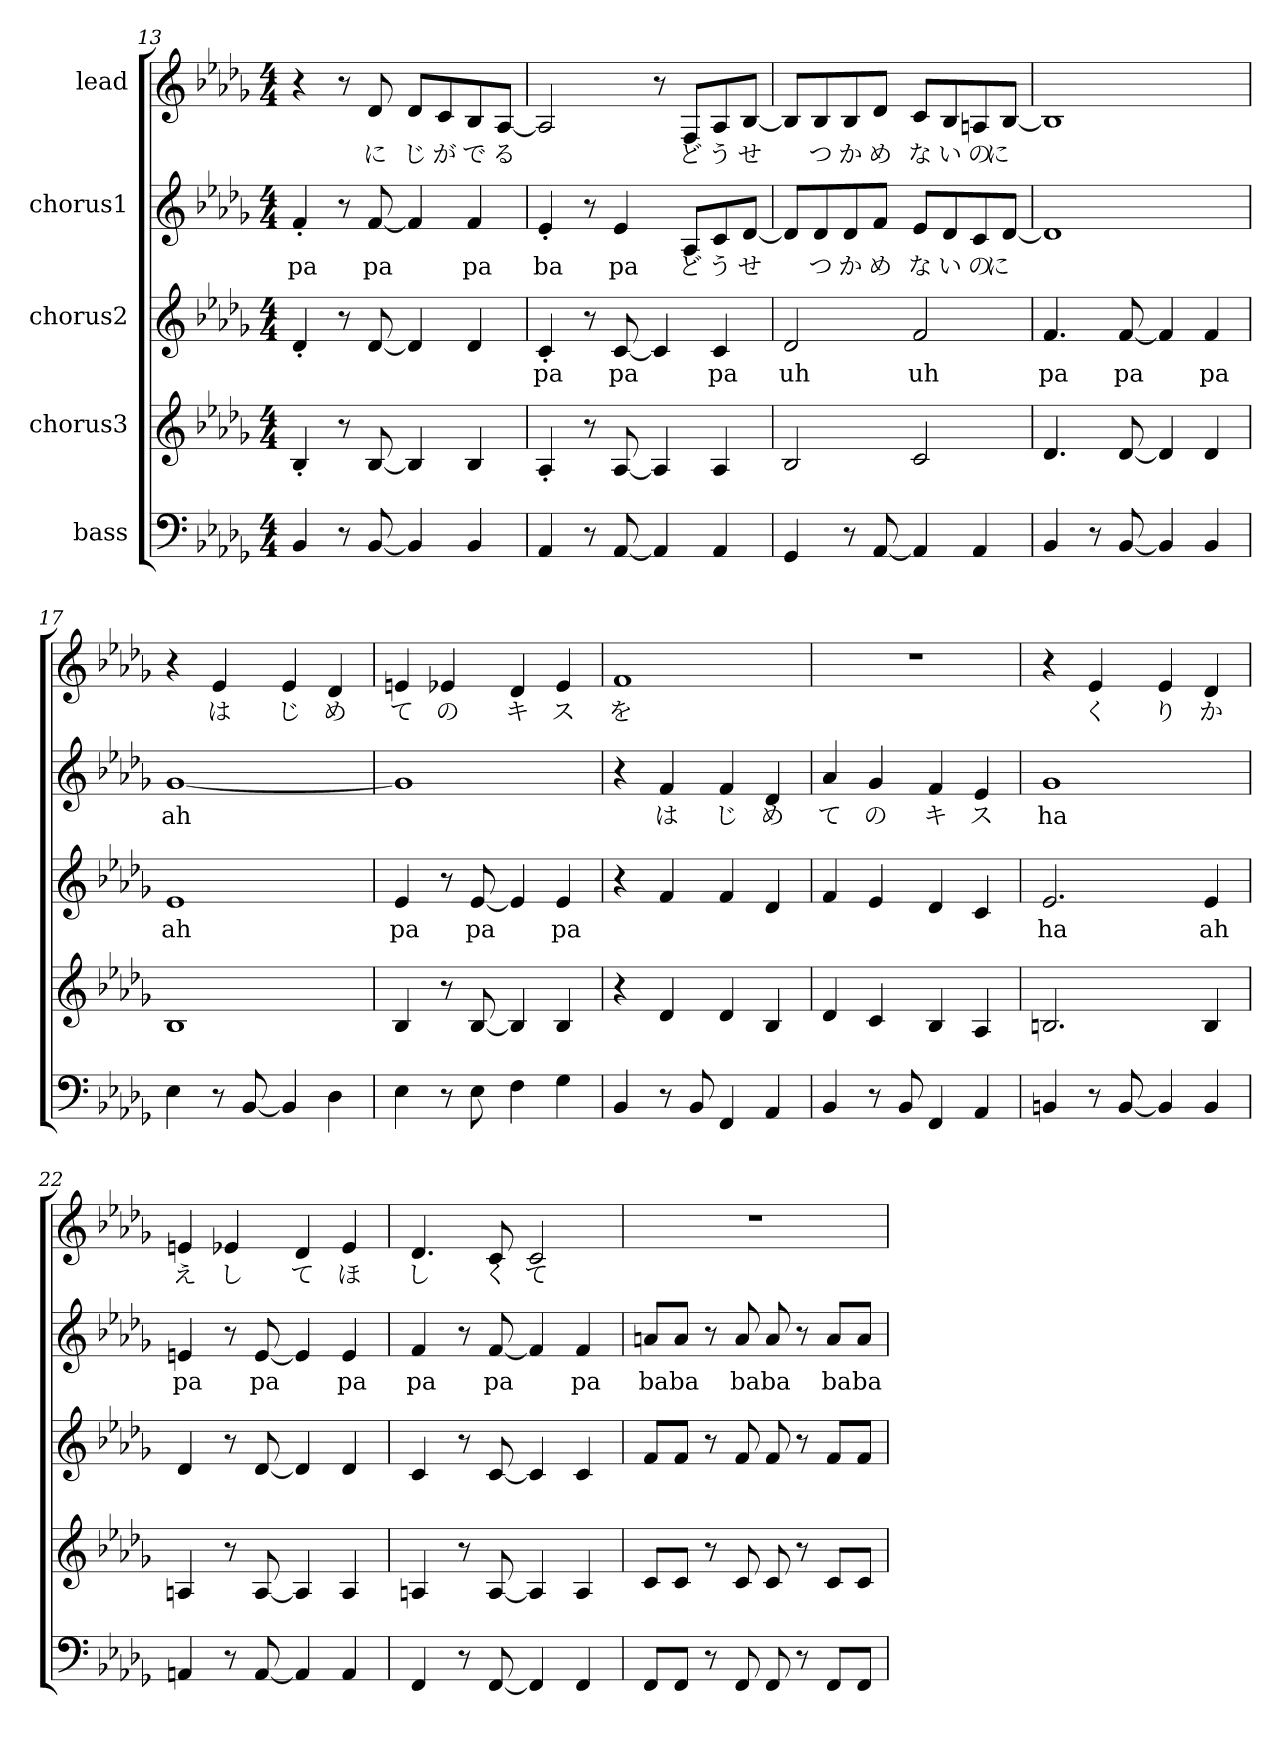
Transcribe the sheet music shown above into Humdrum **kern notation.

**kern	**kern	**kern	**text	**kern	**text	**kern	**text
*part5	*part4	*part3	*part3	*part2	*part2	*part1	*part1
*staff5	*staff4	*staff3	*staff3	*staff2	*staff2	*staff1	*staff1
*I"bass	*I"chorus3	*I"chorus2	*	*I"chorus1	*	*I"lead	*
*clefF4	*clefG2	*clefG2	*	*clefG2	*	*clefG2	*
*k[b-e-a-d-g-]	*k[b-e-a-d-g-]	*k[b-e-a-d-g-]	*	*k[b-e-a-d-g-]	*	*k[b-e-a-d-g-]	*
*M4/4	*M4/4	*M4/4	*	*M4/4	*	*M4/4	*
=13	=13	=13	=13	=13	=13	=13	=13
4BB-	4B-'	4d-'	.	4f'	pa	4r	.
8r	8r	8r	.	8r	.	8r	.
[8BB-	[8B-	[8d-	.	[8f	pa	8d-	に
4BB-]	4B-]	4d-]	.	4f]	.	8d-L	じ
.	.	.	.	.	.	8c	が
4BB-	4B-	4d-	.	4f	pa	8B-	で
.	.	.	.	.	.	[8A-J	る
=14	=14	=14	=14	=14	=14	=14	=14
4AA-	4A-'	4c'	pa	4e-'	ba	2A-]	.
8r	8r	8r	.	8r	.	.	.
[8AA-	[8A-	[8c	pa	4e-	pa	.	.
4AA-]	4A-]	4c]	.	.	.	8r	.
.	.	.	.	8A-L	ど	8FL	ど
4AA-	4A-	4c	pa	8c	う	8A-	う
.	.	.	.	[8d-J	せ	[8B-J	せ
=15	=15	=15	=15	=15	=15	=15	=15
4GG-	2B-	2d-	uh	8d-L]	.	8B-L]	.
.	.	.	.	8d-	つ	8B-	つ
8r	.	.	.	8d-	か	8B-	か
[8AA-	.	.	.	8fJ	め	8d-J	め
4AA-]	2c	2f	uh	8e-L	な	8cL	な
.	.	.	.	8d-	い	8B-	い
4AA-	.	.	.	8c	の	8An	の
.	.	.	.	[8d-J	に	[8B-J	に
=16	=16	=16	=16	=16	=16	=16	=16
4BB-	4.d-	4.f	pa	1d-]	.	1B-]	.
8r	.	.	.	.	.	.	.
[8BB-	[8d-	[8f	pa	.	.	.	.
4BB-]	4d-]	4f]	.	.	.	.	.
4BB-	4d-	4f	pa	.	.	.	.
=17	=17	=17	=17	=17	=17	=17	=17
4E-	1B-	1e-	ah	[1g-	ah	4r	.
8r	.	.	.	.	.	4e-	は
[8BB-	.	.	.	.	.	.	.
4BB-]	.	.	.	.	.	4e-	じ
4D-	.	.	.	.	.	4d-	め
=18	=18	=18	=18	=18	=18	=18	=18
4E-	4B-	4e-	pa	1g-]	.	4en	て
8r	8r	8r	.	.	.	4e-X	の
8E-	[8B-	[8e-	pa	.	.	.	.
4F	4B-]	4e-]	.	.	.	4d-	キ
4G-	4B-	4e-	pa	.	.	4e-	ス
=19	=19	=19	=19	=19	=19	=19	=19
4BB-	4r	4r	.	4r	.	1f	を
8r	4d-	4f	.	4f	は	.	.
8BB-	.	.	.	.	.	.	.
4FF	4d-	4f	.	4f	じ	.	.
4AA-	4B-	4d-	.	4d-	め	.	.
=20	=20	=20	=20	=20	=20	=20	=20
4BB-	4d-	4f	.	4a-	て	1r	.
8r	4c	4e-	.	4g-	の	.	.
8BB-	.	.	.	.	.	.	.
4FF	4B-	4d-	.	4f	キ	.	.
4AA-	4A-	4c	.	4e-	ス	.	.
=21	=21	=21	=21	=21	=21	=21	=21
4BBn	2.Bn	2.e-	ha	1g-	ha	4r	.
8r	.	.	.	.	.	4e-	く
[8BB	.	.	.	.	.	.	.
4BB]	.	.	.	.	.	4e-	り
4BB	4B	4e-	ah	.	.	4d-	か
=22	=22	=22	=22	=22	=22	=22	=22
4AAn	4An	4d-	.	4en	pa	4en	え
8r	8r	8r	.	8r	.	4e-X	し
[8AA	[8A	[8d-	.	[8e	pa	.	.
4AA]	4A]	4d-]	.	4e]	.	4d-	て
4AA	4A	4d-	.	4e	pa	4e-	ほ
=23	=23	=23	=23	=23	=23	=23	=23
4FF	4An	4c	.	4f	pa	4.d-	し
8r	8r	8r	.	8r	.	.	.
[8FF	[8A	[8c	.	[8f	pa	8c	く
4FF]	4A]	4c]	.	4f]	.	2c	て
4FF	4A	4c	.	4f	pa	.	.
=24	=24	=24	=24	=24	=24	=24	=24
8FFL	8cL	8fL	.	8anL	ba	1r	.
8FFJ	8cJ	8fJ	.	8aJ	ba	.	.
8r	8r	8r	.	8r	.	.	.
8FF	8c	8f	.	8a	ba	.	.
8FF	8c	8f	.	8a	ba	.	.
8r	8r	8r	.	8r	.	.	.
8FFL	8cL	8fL	.	8aL	ba	.	.
8FFJ	8cJ	8fJ	.	8aJ	ba	.	.
=	=	=	=	=	=	=	=
*-	*-	*-	*-	*-	*-	*-	*-
